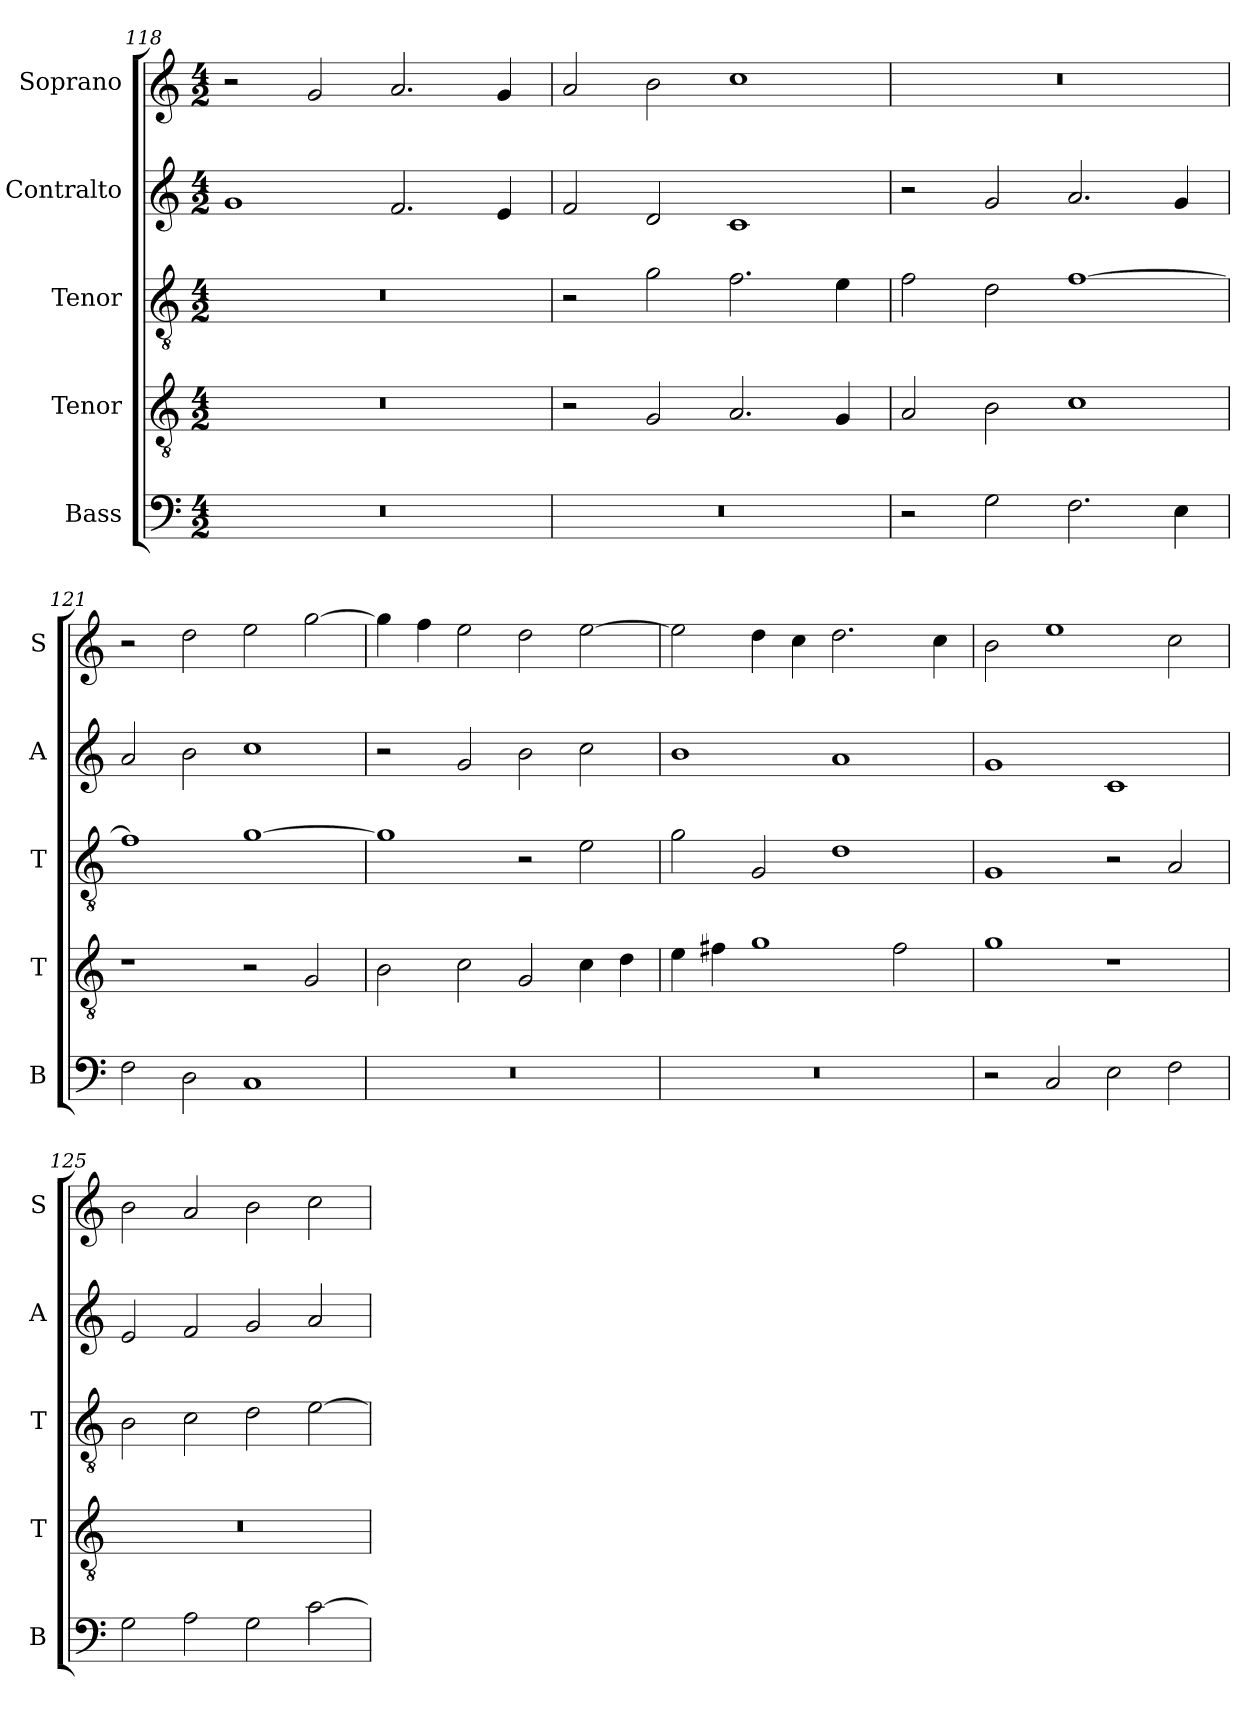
**kern	**kern	**kern	**kern	**kern
*part5	*part4	*part3	*part2	*part1
*staff5	*staff4	*staff3	*staff2	*staff1
*I"Bass	*I"Tenor	*I"Tenor	*I"Contralto	*I"Soprano
*I'B	*I'T	*I'T	*I'A	*I'S
*clefF4	*clefGv2	*clefGv2	*clefG2	*clefG2
*k[]	*k[]	*k[]	*k[]	*k[]
*G:mix	*G:mix	*G:mix	*G:mix	*G:mix
*M4/2	*M4/2	*M4/2	*M4/2	*M4/2
=118	=118	=118	=118	=118
0r	0r	0r	1g	2r
.	.	.	.	2g
.	.	.	2.f	2.a
.	.	.	4e	4g
=119	=119	=119	=119	=119
0r	2r	2r	2f	2a
.	2G	2g	2d	2b
.	2.A	2.f	1c	1cc
.	4G	4e	.	.
=120	=120	=120	=120	=120
2r	2A	2f	2r	0r
2G	2B	2d	2g	.
2.F	1c	[1f	2.a	.
4E	.	.	4g	.
=121	=121	=121	=121	=121
2F	1r	1f]	2a	2r
2D	.	.	2b	2dd
1C	2r	[1g	1cc	2ee
.	2G	.	.	[2gg
=122	=122	=122	=122	=122
0r	2B	1g]	2r	4gg]
.	.	.	.	4ff
.	2c	.	2g	2ee
.	2G	2r	2b	2dd
.	4c	2e	2cc	[2ee
.	4d	.	.	.
=123	=123	=123	=123	=123
0r	4e	2g	1b	2ee]
.	4f#X	.	.	.
.	1g	2G	.	4dd
.	.	.	.	4cc
.	.	1d	1a	2.dd
.	2f#	.	.	.
.	.	.	.	4cc
=124	=124	=124	=124	=124
2r	1g	1G	1g	2b
2C	.	.	.	1ee
2E	1r	2r	1c	.
2F	.	2A	.	2cc
=125	=125	=125	=125	=125
2G	0r	2B	2e	2b
2A	.	2c	2f	2a
2G	.	2d	2g	2b
[2c	.	[2e	2a	2cc
=	=	=	=	=
*-	*-	*-	*-	*-
